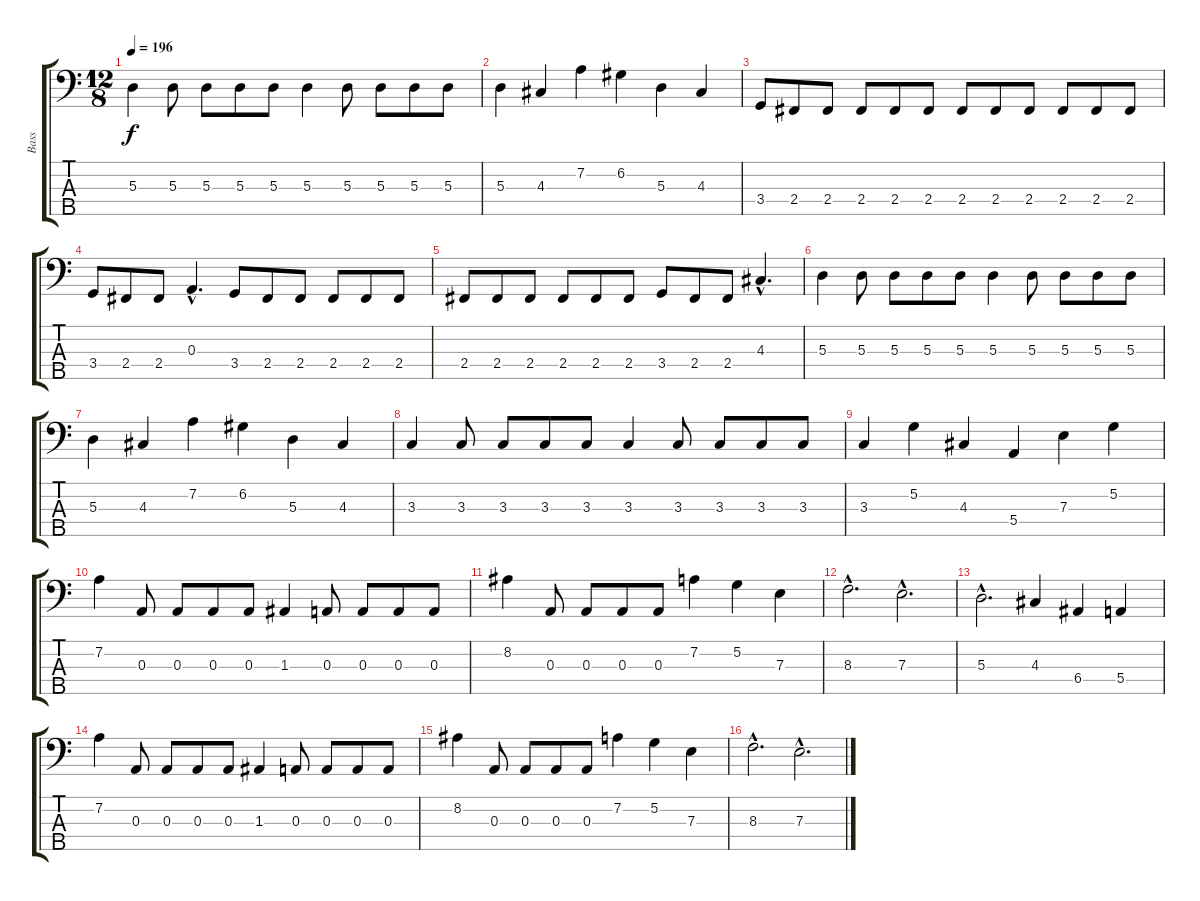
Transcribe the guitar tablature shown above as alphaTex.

\track ("Bass" "Bass") {instrument electricbassfinger}
\staff {score tabs}
\tuning (G2 D2 A1 E1 B0) {hide}
\ts (12 8)
\tempo 196
\clef f4
\ks c
5.3.4{dy f} 5.3.8 5.3.8 5.3.8 5.3.8 5.3.4 5.3.8 5.3.8 5.3.8 5.3.8 |
5.3.4 4.3.4 7.2.4 6.2.4 5.3.4 4.3.4 |
3.4.8 2.4.8 2.4.8 2.4.8 2.4.8 2.4.8 2.4.8 2.4.8 2.4.8 2.4.8 2.4.8 2.4.8 |
3.4.8 2.4.8 2.4.8 0.3{hac}.4{d} 3.4.8 2.4.8 2.4.8 2.4.8 2.4.8 2.4.8 |
2.4.8 2.4.8 2.4.8 2.4.8 2.4.8 2.4.8 3.4.8 2.4.8 2.4.8 4.3{hac}.4{d} |
5.3.4 5.3.8 5.3.8 5.3.8 5.3.8 5.3.4 5.3.8 5.3.8 5.3.8 5.3.8 |
5.3.4 4.3.4 7.2.4 6.2.4 5.3.4 4.3.4 |
3.3.4 3.3.8 3.3.8 3.3.8 3.3.8 3.3.4 3.3.8 3.3.8 3.3.8 3.3.8 |
3.3.4 5.2.4 4.3.4 5.4.4 7.3.4 5.2.4 |
7.2.4 0.3.8 0.3.8 0.3.8 0.3.8 1.3.4 0.3.8 0.3.8 0.3.8 0.3.8 |
8.2.4 0.3.8 0.3.8 0.3.8 0.3.8 7.2.4 5.2.4 7.3.4 |
8.3{hac}.2{d} 7.3{hac}.2{d} |
5.3{hac}.2{d} 4.3.4 6.4.4 5.4.4 |
7.2.4 0.3.8 0.3.8 0.3.8 0.3.8 1.3.4 0.3.8 0.3.8 0.3.8 0.3.8 |
8.2.4 0.3.8 0.3.8 0.3.8 0.3.8 7.2.4 5.2.4 7.3.4 |
8.3{hac}.2{d} 7.3{hac}.2{d}
